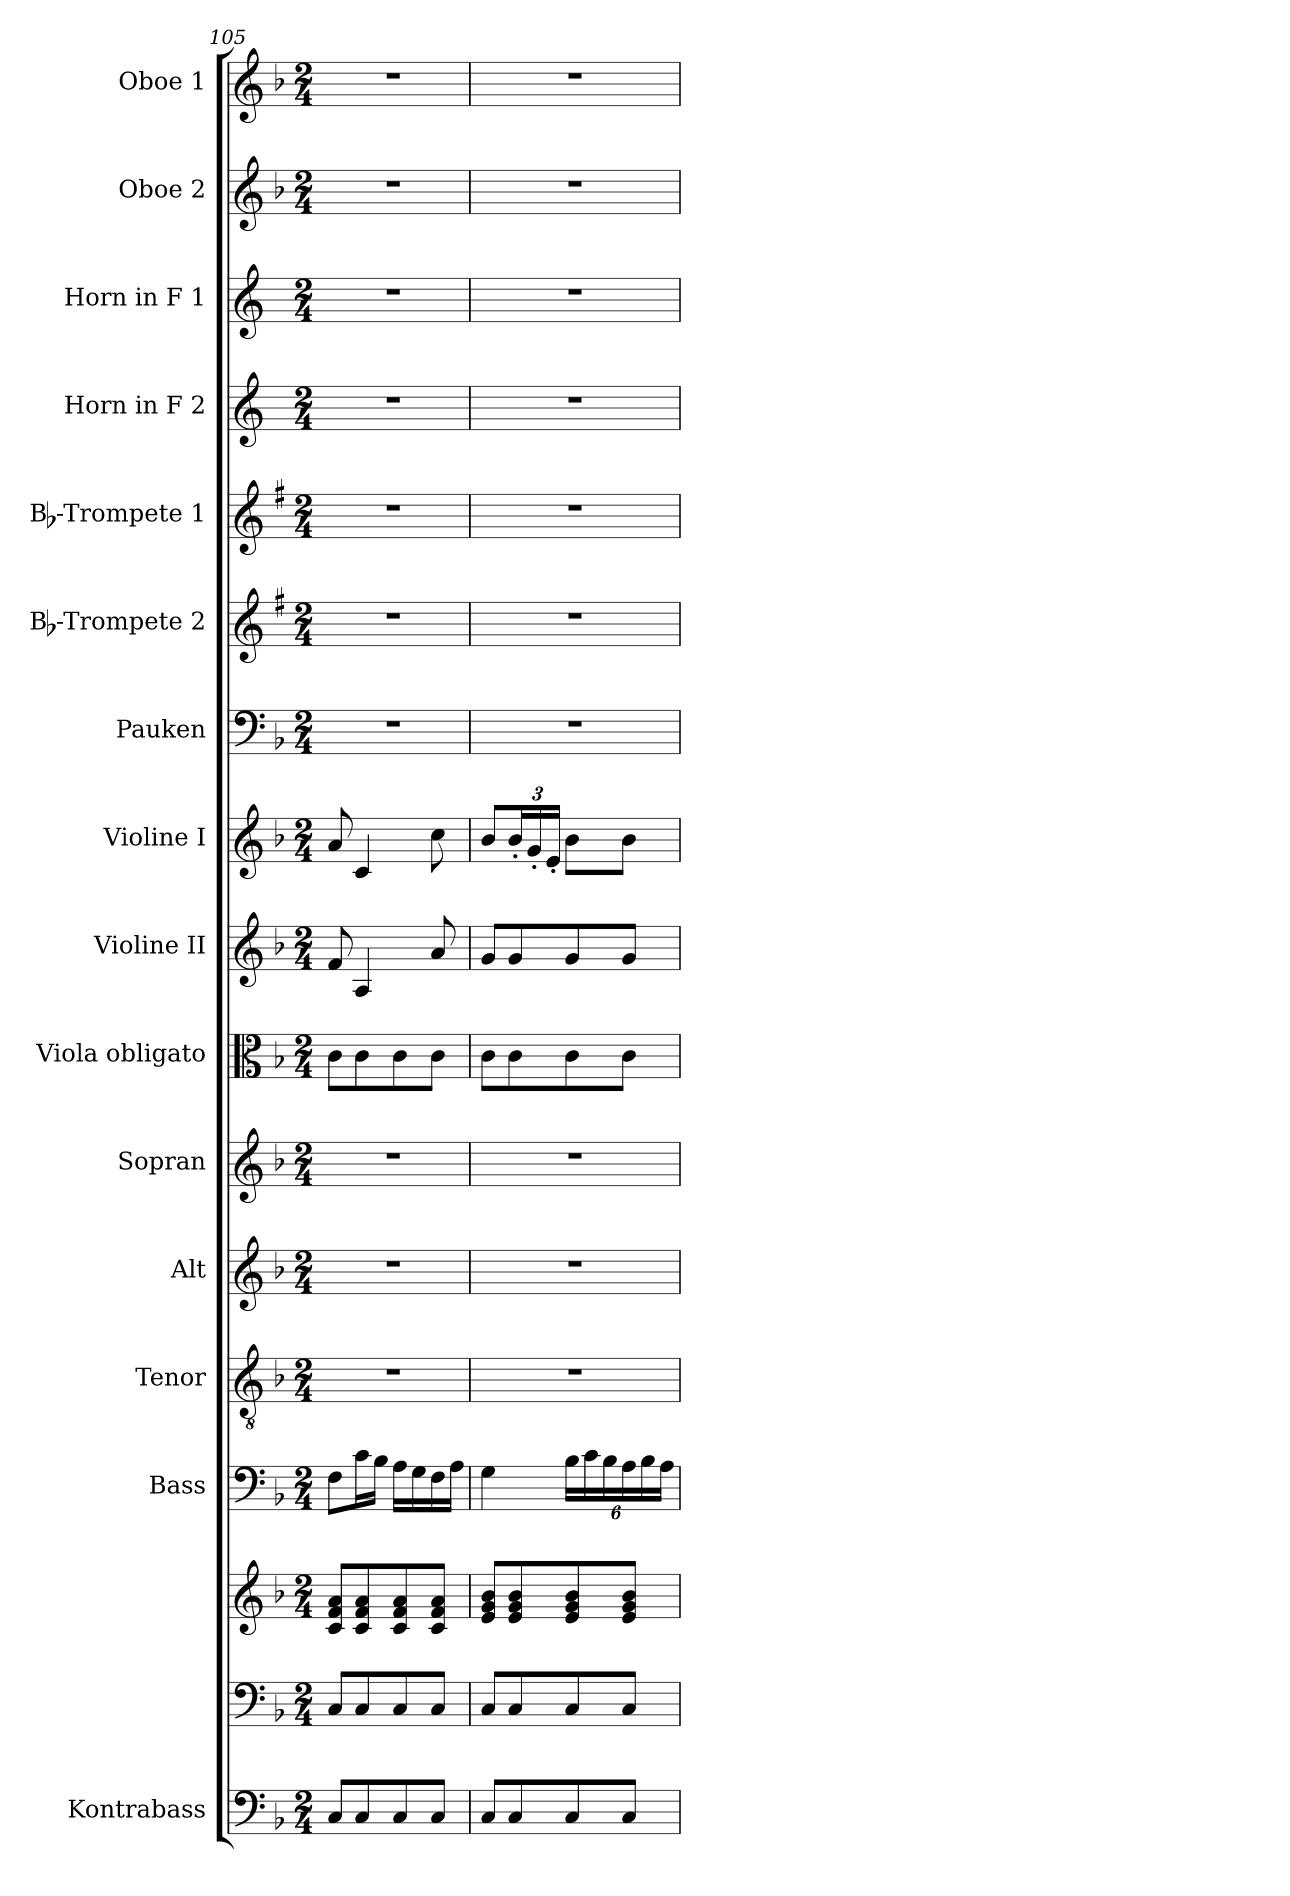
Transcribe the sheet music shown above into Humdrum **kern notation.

**kern	**kern	**kern	**kern	**kern	**kern	**kern	**kern	**kern	**kern	**kern	**kern	**kern	**kern	**kern	**kern	**kern
*part16	*part15	*part15	*part14	*part13	*part12	*part11	*part10	*part9	*part8	*part7	*part6	*part5	*part4	*part3	*part2	*part1
*staff17	*staff16	*staff15	*staff14	*staff13	*staff12	*staff11	*staff10	*staff9	*staff8	*staff7	*staff6	*staff5	*staff4	*staff3	*staff2	*staff1
*I"Kontrabass	*	*	*I"Bass	*I"Tenor	*I"Alt	*I"Sopran	*I"Viola obligato	*I"Violine II	*I"Violine I	*I"Pauken	*I"Bb-Trompete 2	*I"Bb-Trompete 1	*I"Horn in F 2	*I"Horn in F 1	*I"Oboe 2	*I"Oboe 1
*I'Kb.	*	*	*I'B.	*I'T.	*I'A.	*I'S.	*I'Vla.	*I'Vl. II	*I'Vl. I	*I'Pk.	*I'Bb Trp. 2	*I'Bb Trp. 1	*	*	*I'Ob. 2	*I'Ob. 1
*clefF4	*clefF4	*clefG2	*clefF4	*clefGv2	*clefG2	*clefG2	*clefC3	*clefG2	*clefG2	*clefF4	*clefG2	*clefG2	*clefG2	*clefG2	*clefG2	*clefG2
*ITrd7c12	*	*	*	*	*	*	*	*	*	*	*ITrd1c2	*ITrd1c2	*ITrd4c7	*ITrd4c7	*	*
*k[b-]	*k[b-]	*k[b-]	*k[b-]	*k[b-]	*k[b-]	*k[b-]	*k[b-]	*k[b-]	*k[b-]	*k[b-]	*k[b-]	*k[b-]	*k[b-]	*k[b-]	*k[b-]	*k[b-]
*F:	*F:	*F:	*F:	*F:	*F:	*F:	*F:	*F:	*F:	*F:	*F:	*F:	*F:	*F:	*F:	*F:
*M2/4	*M2/4	*M2/4	*M2/4	*M2/4	*M2/4	*M2/4	*M2/4	*M2/4	*M2/4	*M2/4	*M2/4	*M2/4	*M2/4	*M2/4	*M2/4	*M2/4
=105	=105	=105	=105	=105	=105	=105	=105	=105	=105	=105	=105	=105	=105	=105	=105	=105
8CC/L	8C/L	8c/ 8f/ 8a/L	8F\L	2r	2r	2r	8c\L	8f/	8a/	2r	2r	2r	2r	2r	2r	2r
8CC/	8C/	8c/ 8f/ 8a/	16c\L	.	.	.	8c\	4A/	4c/	.	.	.	.	.	.	.
.	.	.	16B-\JJ	.	.	.	.	.	.	.	.	.	.	.	.	.
8CC/	8C/	8c/ 8f/ 8a/	16A\LL	.	.	.	8c\	.	.	.	.	.	.	.	.	.
.	.	.	16G\	.	.	.	.	.	.	.	.	.	.	.	.	.
8CC/J	8C/J	8c/ 8f/ 8a/J	16F\	.	.	.	8c\J	8a/	8cc\	.	.	.	.	.	.	.
.	.	.	16A\JJ	.	.	.	.	.	.	.	.	.	.	.	.	.
=106	=106	=106	=106	=106	=106	=106	=106	=106	=106	=106	=106	=106	=106	=106	=106	=106
8CC/L	8C/L	8e/ 8g/ 8b-/L	4G\	2r	2r	2r	8c\L	8g/L	8b-/L	2r	2r	2r	2r	2r	2r	2r
*	*	*	*	*	*	*	*	*	*Xbrackettup	*	*	*	*	*	*	*
8CC/	8C/	8e/ 8g/ 8b-/	.	.	.	.	8c\	8g/	24b-'</L	.	.	.	.	.	.	.
.	.	.	.	.	.	.	.	.	24g'</	.	.	.	.	.	.	.
.	.	.	.	.	.	.	.	.	24e'</JJ	.	.	.	.	.	.	.
*	*	*	*Xbrackettup	*	*	*	*	*	*	*	*	*	*	*	*	*
8CC/	8C/	8e/ 8g/ 8b-/	24B-\LL	.	.	.	8c\	8g/	8b-\L	.	.	.	.	.	.	.
.	.	.	24c\	.	.	.	.	.	.	.	.	.	.	.	.	.
.	.	.	24B-\	.	.	.	.	.	.	.	.	.	.	.	.	.
8CC/J	8C/J	8e/ 8g/ 8b-/J	24A\	.	.	.	8c\J	8g/J	8b-\J	.	.	.	.	.	.	.
.	.	.	24B-\	.	.	.	.	.	.	.	.	.	.	.	.	.
.	.	.	24A\JJ	.	.	.	.	.	.	.	.	.	.	.	.	.
=	=	=	=	=	=	=	=	=	=	=	=	=	=	=	=	=
*-	*-	*-	*-	*-	*-	*-	*-	*-	*-	*-	*-	*-	*-	*-	*-	*-
